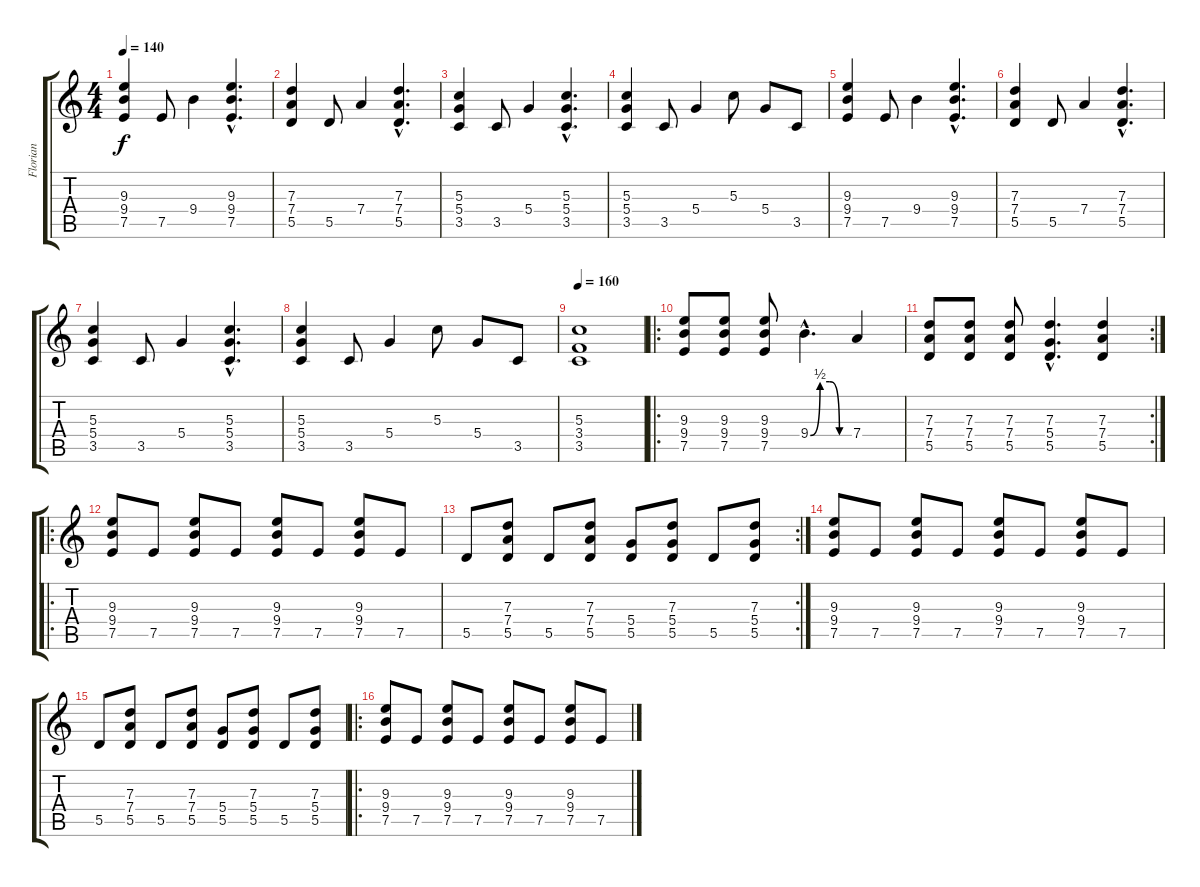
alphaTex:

\track ("Florian" "Florian") {instrument distortionguitar}
\staff {score tabs}
\tuning (E4 B3 G3 D3 A2 E2) {hide}
\ts (4 4)
\tempo 140
\clef g2
\ks c
(9.3 9.4 7.5).4{dy f instrument distortionguitar} 7.5.8 9.4.4 (9.3{hac} 9.4{hac} 7.5{hac}).4{d} |
(7.3 7.4 5.5).4 5.5.8 7.4.4 (7.3{hac} 7.4{hac} 5.5{hac}).4{d} |
(5.3 5.4 3.5).4 3.5.8 5.4.4 (5.3{hac} 5.4{hac} 3.5{hac}).4{d} |
(5.3 5.4 3.5).4 3.5.8 5.4.4 5.3.8 5.4.8 3.5.8 |
(9.3 9.4 7.5).4 7.5.8 9.4.4 (9.3{hac} 9.4{hac} 7.5{hac}).4{d} |
(7.3 7.4 5.5).4 5.5.8 7.4.4 (7.3{hac} 7.4{hac} 5.5{hac}).4{d} |
(5.3 5.4 3.5).4 3.5.8 5.4.4 (5.3{hac} 5.4{hac} 3.5{hac}).4{d} |
(5.3 5.4 3.5).4 3.5.8 5.4.4 5.3.8 5.4.8 3.5.8 |
\tempo 160
(5.3 3.4 3.5).1 |
\ro
(9.3 9.4 7.5).8 (9.3 9.4 7.5).8 (9.3 9.4 7.5).8 9.4{be (custom 0 0 15 2 30 2 45 0 60 0) hac}.4{d} 7.4.4 |
\rc 2
(7.3 7.4 5.5).8 (7.3 7.4 5.5).8 (7.3 7.4 5.5).8 (7.3{hac} 5.4{hac} 5.5{hac}).4{d} (7.3 7.4 5.5).4 |
\ro
(9.3 9.4 7.5).8 7.5.8 (9.3 9.4 7.5).8 7.5.8 (9.3 9.4 7.5).8 7.5.8 (9.3 9.4 7.5).8 7.5.8 |
\rc 2
5.5.8 (7.3 7.4 5.5).8 5.5.8 (7.3 7.4 5.5).8 (5.4 5.5).8 (7.3 5.4 5.5).8 5.5.8 (7.3 5.4 5.5).8 |
(9.3 9.4 7.5).8 7.5.8 (9.3 9.4 7.5).8 7.5.8 (9.3 9.4 7.5).8 7.5.8 (9.3 9.4 7.5).8 7.5.8 |
5.5.8 (7.3 7.4 5.5).8 5.5.8 (7.3 7.4 5.5).8 (5.4 5.5).8 (7.3 5.4 5.5).8 5.5.8 (7.3 5.4 5.5).8 |
\ro
(9.3 9.4 7.5).8 7.5.8 (9.3 9.4 7.5).8 7.5.8 (9.3 9.4 7.5).8 7.5.8 (9.3 9.4 7.5).8 7.5.8
